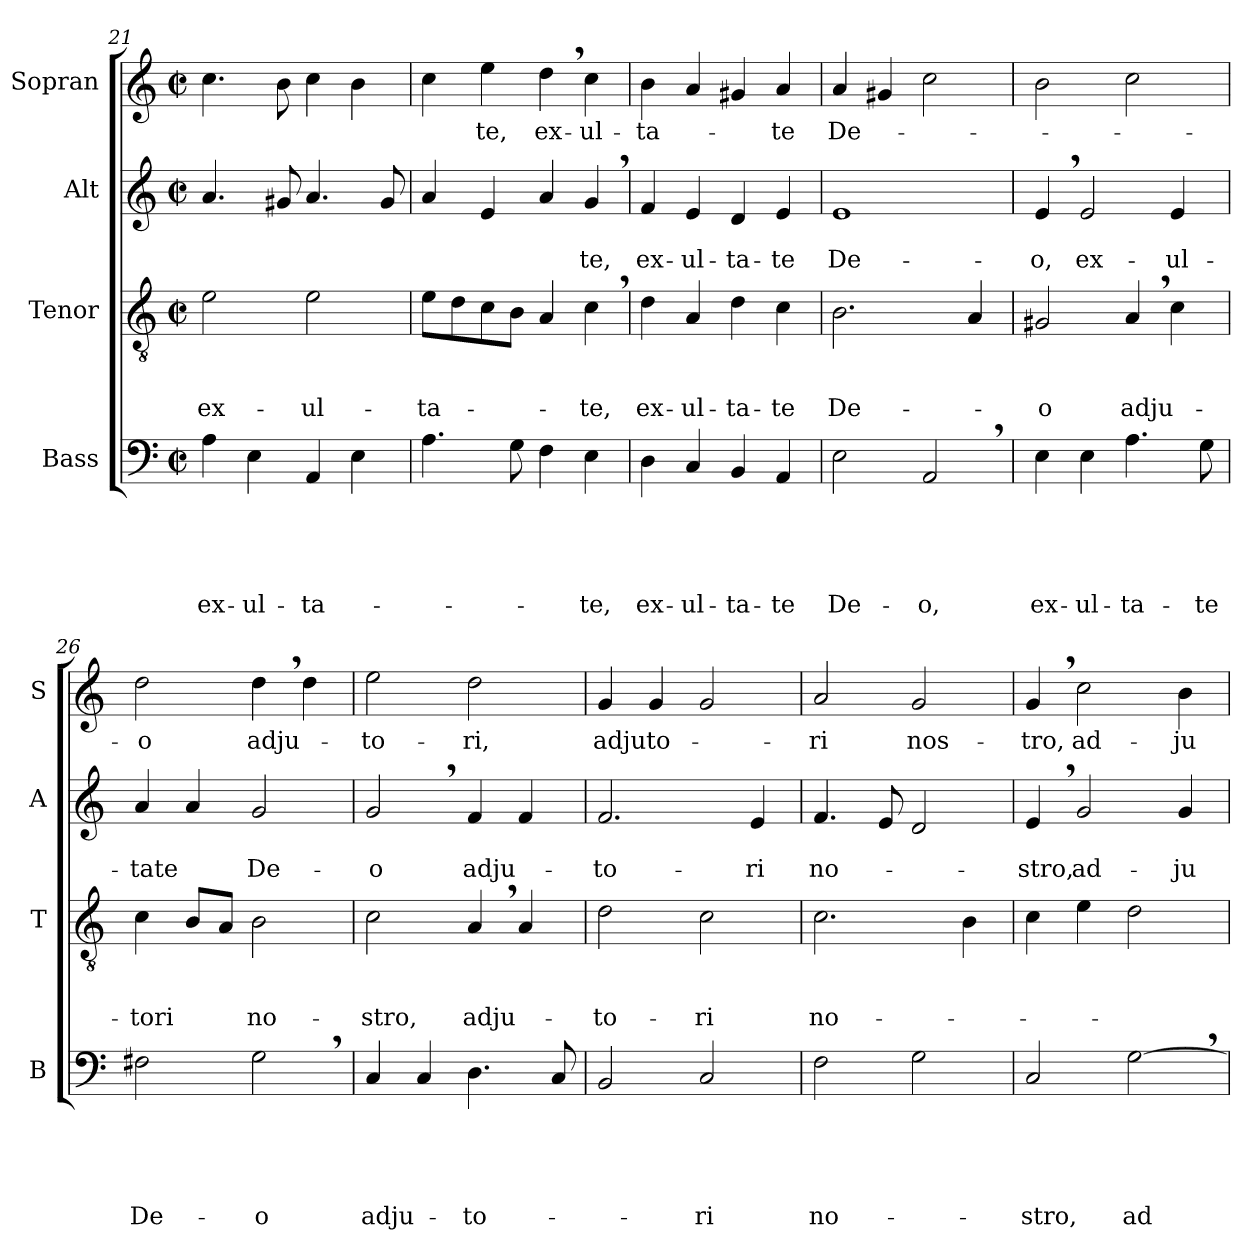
**kern	**text	**text	**text	**text	**text	**kern	**text	**text	**text	**kern	**text	**text	**kern	**text
*part4	*part4	*part4	*part4	*part4	*part4	*part3	*part3	*part3	*part3	*part2	*part2	*part2	*part1	*part1
*staff4	*staff4	*staff4	*staff4	*staff4	*staff4	*staff3	*staff3	*staff3	*staff3	*staff2	*staff2	*staff2	*staff1	*staff1
*I"Bass	*	*	*	*	*	*I"Tenor	*	*	*	*I"Alt	*	*	*I"Sopran	*
*I'B	*	*	*	*	*	*I'T	*	*	*	*I'A	*	*	*I'S	*
*clefF4	*	*	*	*	*	*clefGv2	*	*	*	*clefG2	*	*	*clefG2	*
*k[]	*	*	*	*	*	*k[]	*	*	*	*k[]	*	*	*k[]	*
*C:	*	*	*	*	*	*C:	*	*	*	*C:	*	*	*C:	*
*M2/2	*	*	*	*	*	*M2/2	*	*	*	*M2/2	*	*	*M2/2	*
*met(c|)	*	*	*	*	*	*met(c|)	*	*	*	*met(c|)	*	*	*met(c|)	*
=21	=21	=21	=21	=21	=21	=21	=21	=21	=21	=21	=21	=21	=21	=21
!	!	!	!	!	!LO:LY:b	!	!	!	!LO:LY:b	!	!	!	!	!
4A\	.	.	.	.	ex-	2e\	.	.	ex-	4.a/	.	.	4.cc\	.
!	!	!	!	!	!LO:LY:b	!	!	!	!	!	!	!	!	!
4E\	.	.	.	.	-ul-	.	.	.	.	.	.	.	.	.
.	.	.	.	.	.	.	.	.	.	8g#X/	.	.	8b\	.
!	!	!	!	!	!LO:LY:b	!	!	!	!LO:LY:b	!	!	!	!	!
4AA/	.	.	.	.	-ta-	2e\	.	.	-ul-	4.a/	.	.	4cc\	.
4E\	.	.	.	.	.	.	.	.	.	.	.	.	4b\	.
.	.	.	.	.	.	.	.	.	.	8g#/	.	.	.	.
=22	=22	=22	=22	=22	=22	=22	=22	=22	=22	=22	=22	=22	=22	=22
!	!	!	!	!	!	!	!	!	!LO:LY:b	!	!	!	!	!
4.A\	.	.	.	.	.	8e\L	.	.	-ta-	4a/	.	.	4cc\	.
.	.	.	.	.	.	8d\	.	.	.	.	.	.	.	.
!	!	!	!	!	!	!	!	!	!	!	!	!	!	!LO:LY:b
.	.	.	.	.	.	8c\	.	.	.	4e/	.	.	4ee\	-te,
8G\	.	.	.	.	.	8B\J	.	.	.	.	.	.	.	.
!	!	!	!	!	!	!	!	!	!	!	!	!	!	!LO:LY:b
4F\	.	.	.	.	.	4A/	.	.	.	4a/	.	.	4dd,>\	ex-
!	!	!	!	!	!LO:LY:b	!	!	!	!LO:LY:b	!	!	!LO:LY:b	!	!LO:LY:b
4E\	.	.	.	.	-te,	4c,>\	.	.	-te,	4g,>/	.	-te,	4cc\	-ul-
=23	=23	=23	=23	=23	=23	=23	=23	=23	=23	=23	=23	=23	=23	=23
!	!	!	!	!	!LO:LY:b	!	!	!	!LO:LY:b	!	!	!LO:LY:b	!	!LO:LY:b
4D\	.	.	.	.	ex-	4d\	.	.	ex-	4f/	.	ex-	4b\	-ta-
!	!	!	!	!	!LO:LY:b	!	!	!	!LO:LY:b	!	!	!LO:LY:b	!	!
4C/	.	.	.	.	-ul-	4A/	.	.	-ul-	4e/	.	-ul-	4a/	.
!	!	!	!	!	!LO:LY:b	!	!	!	!LO:LY:b	!	!	!LO:LY:b	!	!
4BB/	.	.	.	.	-ta-	4d\	.	.	-ta-	4d/	.	-ta-	4g#X/	.
!	!	!	!	!	!LO:LY:b	!	!	!	!LO:LY:b	!	!	!LO:LY:b	!	!LO:LY:b
4AA/	.	.	.	.	-te	4c\	.	.	-te	4e/	.	-te	4a/	-te
!!LO:LB:g=z
=24	=24	=24	=24	=24	=24	=24	=24	=24	=24	=24	=24	=24	=24	=24
!	!	!	!	!	!LO:LY:b	!	!	!	!LO:LY:b	!	!	!LO:LY:b	!	!LO:LY:b
2E\	.	.	.	.	De-	2.B\	.	.	De-	1e	.	De-	4a/	De-
.	.	.	.	.	.	.	.	.	.	.	.	.	4g#X/	.
!	!	!	!	!	!LO:LY:b	!	!	!	!	!	!	!	!	!
2AA,>/	.	.	.	.	-o,	.	.	.	.	.	.	.	2cc\	.
.	.	.	.	.	.	4A/	.	.	.	.	.	.	.	.
=25	=25	=25	=25	=25	=25	=25	=25	=25	=25	=25	=25	=25	=25	=25
!	!	!	!	!	!LO:LY:b	!	!	!	!LO:LY:b	!	!	!LO:LY:b	!	!
4E\	.	.	.	.	ex-	2G#X/	.	.	-o	4e,>/	.	-o,	2b\	.
!	!	!	!	!	!LO:LY:b	!	!	!	!	!	!	!LO:LY:b	!	!
4E\	.	.	.	.	-ul-	.	.	.	.	2e/	.	ex-	.	.
!	!	!	!	!	!LO:LY:b	!	!	!	!LO:LY:b	!	!	!	!	!
4.A\	.	.	.	.	-ta-	4A,>/	.	.	adju-	.	.	.	2cc\	.
!	!	!	!	!	!	!	!	!	!	!	!	!LO:LY:b	!	!
.	.	.	.	.	.	4c\	.	.	.	4e/	.	-ul-	.	.
!	!	!	!	!	!LO:LY:b	!	!	!	!	!	!	!	!	!
8G\	.	.	.	.	-te	.	.	.	.	.	.	.	.	.
=26	=26	=26	=26	=26	=26	=26	=26	=26	=26	=26	=26	=26	=26	=26
!	!	!	!	!	!LO:LY:b	!	!	!	!LO:LY:b	!	!	!LO:LY:b	!	!LO:LY:b
2F#X\	.	.	.	.	De-	4c\	.	.	-tori	4a/	.	-tate	2dd\	-o
.	.	.	.	.	.	8B/L	.	.	.	4a/	.	.	.	.
.	.	.	.	.	.	8A/J	.	.	.	.	.	.	.	.
!	!	!	!	!	!LO:LY:b	!	!	!	!LO:LY:b	!	!	!LO:LY:b	!	!LO:LY:b
2G,>\	.	.	.	.	-o	2B\	.	.	no-	2g/	.	De-	4dd,>\	adju-
.	.	.	.	.	.	.	.	.	.	.	.	.	4dd\	.
=27	=27	=27	=27	=27	=27	=27	=27	=27	=27	=27	=27	=27	=27	=27
!	!	!	!	!	!LO:LY:b	!	!	!	!LO:LY:b	!	!	!LO:LY:b	!	!LO:LY:b
4C/	.	.	.	.	adju-	2c\	.	.	-stro,	2g,>/	.	-o	2ee\	-to-
4C/	.	.	.	.	.	.	.	.	.	.	.	.	.	.
!	!	!	!	!	!LO:LY:b	!	!	!	!LO:LY:b	!	!	!LO:LY:b	!	!LO:LY:b
4.D\	.	.	.	.	-to-	4A,>/	.	.	adju-	4f/	.	adju-	2dd\	-ri,
.	.	.	.	.	.	4A/	.	.	.	4f/	.	.	.	.
8C/	.	.	.	.	.	.	.	.	.	.	.	.	.	.
=28	=28	=28	=28	=28	=28	=28	=28	=28	=28	=28	=28	=28	=28	=28
!	!	!	!	!	!	!	!	!	!LO:LY:b	!	!	!LO:LY:b	!	!LO:LY:b
2BB/	.	.	.	.	.	2d\	.	.	-to-	2.f/	.	-to-	4g/	adjuto-
.	.	.	.	.	.	.	.	.	.	.	.	.	4g/	.
!	!	!	!	!	!LO:LY:b	!	!	!	!LO:LY:b	!	!	!	!	!
2C/	.	.	.	.	-ri	2c\	.	.	-ri	.	.	.	2g/	.
!	!	!	!	!	!	!	!	!	!	!	!	!LO:LY:b	!	!
.	.	.	.	.	.	.	.	.	.	4e/	.	-ri	.	.
=29	=29	=29	=29	=29	=29	=29	=29	=29	=29	=29	=29	=29	=29	=29
!	!	!	!	!	!LO:LY:b	!	!	!	!LO:LY:b	!	!	!LO:LY:b	!	!LO:LY:b
2F\	.	.	.	.	no-	2.c\	.	.	no-	4.f/	.	no-	2a/	-ri
.	.	.	.	.	.	.	.	.	.	8e/	.	.	.	.
!	!	!	!	!	!	!	!	!	!	!	!	!	!	!LO:LY:b
2G\	.	.	.	.	.	.	.	.	.	2d/	.	.	2g/	nos-
.	.	.	.	.	.	4B\	.	.	.	.	.	.	.	.
=30	=30	=30	=30	=30	=30	=30	=30	=30	=30	=30	=30	=30	=30	=30
!	!	!	!	!	!LO:LY:b	!	!	!	!	!	!	!LO:LY:b	!	!LO:LY:b
2C/	.	.	.	.	-stro,	4c\	.	.	.	4e,>/	.	-stro,	4g,>/	-tro,
!	!	!	!	!	!	!	!	!	!	!	!	!LO:LY:b	!	!LO:LY:b
.	.	.	.	.	.	4e\	.	.	.	2g/	.	ad-	2cc\	ad-
!	!	!	!	!	!LO:LY:b	!	!	!	!	!	!	!	!	!
[>2G,>\	.	.	.	.	ad-	2d\	.	.	.	.	.	.	.	.
!	!	!	!	!	!	!	!	!	!	!	!	!LO:LY:b	!	!LO:LY:b
.	.	.	.	.	.	.	.	.	.	4g/	.	-ju-	4b\	-ju-
=	=	=	=	=	=	=	=	=	=	=	=	=	=	=
*-	*-	*-	*-	*-	*-	*-	*-	*-	*-	*-	*-	*-	*-	*-
